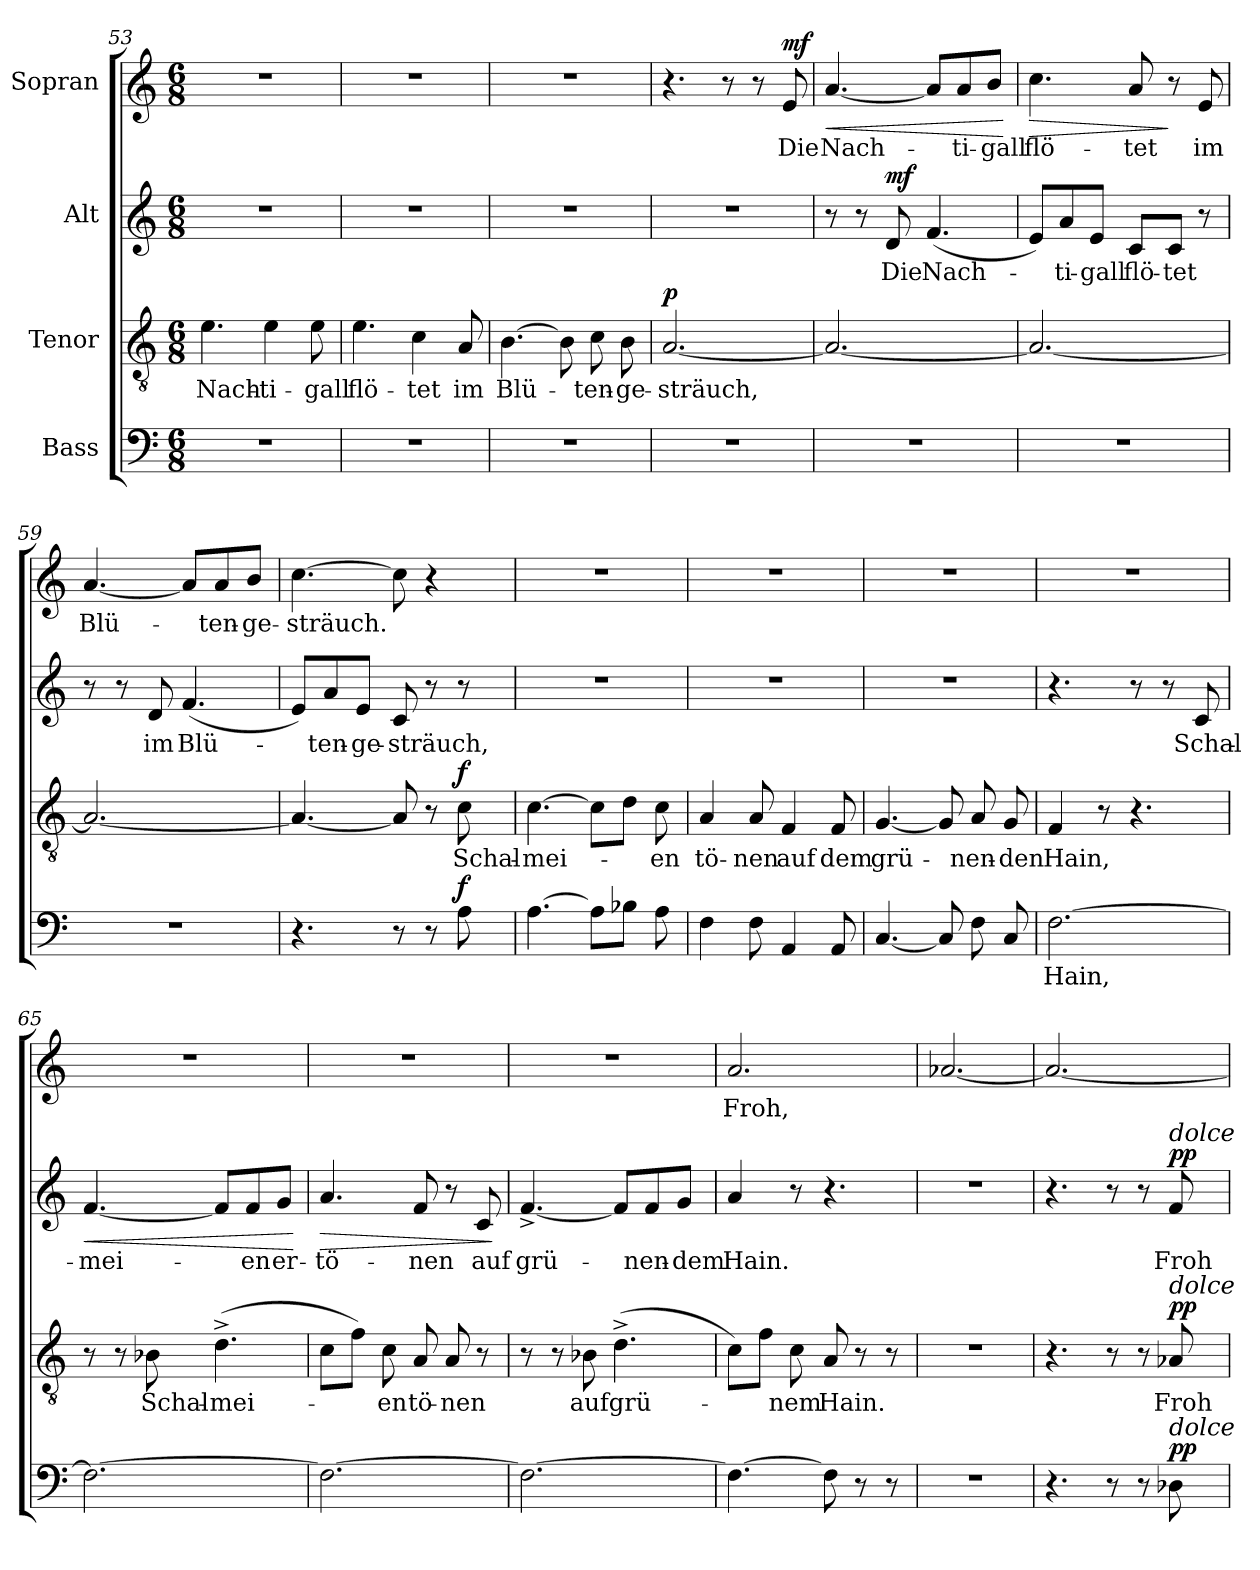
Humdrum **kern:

**kern	**text	**dynam	**kern	**text	**dynam	**kern	**text	**dynam	**kern	**text	**dynam
*part4	*part4	*part4	*part3	*part3	*part3	*part2	*part2	*part2	*part1	*part1	*part1
*staff4	*staff4	*staff4	*staff3	*staff3	*staff3	*staff2	*staff2	*staff2	*staff1	*staff1	*staff1
*I"Bass	*	*	*I"Tenor	*	*	*I"Alt	*	*	*I"Sopran	*	*
*clefF4	*	*	*clefGv2	*	*	*clefG2	*	*	*clefG2	*	*
*k[]	*	*	*k[]	*	*	*k[]	*	*	*k[]	*	*
*M6/8	*	*	*M6/8	*	*	*M6/8	*	*	*M6/8	*	*
=53	=53	=53	=53	=53	=53	=53	=53	=53	=53	=53	=53
2.r	.	.	4.e\	Nach-	.	2.r	.	.	2.r	.	.
.	.	.	4e\	-ti-	.	.	.	.	.	.	.
.	.	.	8e\	-gall	.	.	.	.	.	.	.
=54	=54	=54	=54	=54	=54	=54	=54	=54	=54	=54	=54
2.r	.	.	4.e\	flö-	.	2.r	.	.	2.r	.	.
.	.	.	4c\	-tet	.	.	.	.	.	.	.
.	.	.	8A/	im	.	.	.	.	.	.	.
=55	=55	=55	=55	=55	=55	=55	=55	=55	=55	=55	=55
2.r	.	.	[4.B\	Blü-	.	2.r	.	.	2.r	.	.
.	.	.	8B\]	.	.	.	.	.	.	.	.
.	.	.	8c\	-ten-	.	.	.	.	.	.	.
.	.	.	8B\	-ge-	.	.	.	.	.	.	.
=56	=56	=56	=56	=56	=56	=56	=56	=56	=56	=56	=56
!	!	!	!	!	!LO:DY:a	!	!	!	!	!	!
2.r	.	.	[2.A/	-sträuch,	p	2.r	.	.	4.r	.	.
.	.	.	.	.	.	.	.	.	8r	.	.
.	.	.	.	.	.	.	.	.	8r	.	.
!	!	!	!	!	!	!	!	!	!	!	!LO:DY:a
.	.	.	.	.	.	.	.	.	8e/	Die	mf
=57	=57	=57	=57	=57	=57	=57	=57	=57	=57	=57	=57
!	!	!	!	!	!	!	!	!	!	!	!LO:HP:b
2.r	.	.	2.A/_	.	.	8r	.	.	[4.a/	Nach-	<
.	.	.	.	.	.	8r	.	.	.	.	.
!	!	!	!	!	!	!	!	!LO:DY:a	!	!	!
.	.	.	.	.	.	8d/	Die	mf	.	.	.
.	.	.	.	.	.	(4.f/	Nach-	.	8a/L]	.	.
.	.	.	.	.	.	.	.	.	8a/	-ti-	.
.	.	.	.	.	.	.	.	.	8b/J	-gall	.
.	.	.	.	.	.	.	.	.	.	.	[
!!LO:PB:g=z
=58	=58	=58	=58	=58	=58	=58	=58	=58	=58	=58	=58
!	!	!	!	!	!	!	!	!	!	!	!LO:HP:b
2.r	.	.	2.A/_	.	.	8e/L)	.	.	4.cc\	flö-	>
.	.	.	.	.	.	8a/	-ti-	.	.	.	.
.	.	.	.	.	.	8e/J	-gall	.	.	.	.
.	.	.	.	.	.	8c/L	flö-	.	8a/	-tet	.
.	.	.	.	.	.	8c/J	-tet	.	8r	.	]
.	.	.	.	.	.	8r	.	.	8e/	im	.
=59	=59	=59	=59	=59	=59	=59	=59	=59	=59	=59	=59
2.r	.	.	2.A/_	.	.	8r	.	.	[4.a/	Blü-	.
.	.	.	.	.	.	8r	.	.	.	.	.
.	.	.	.	.	.	8d/	im	.	.	.	.
.	.	.	.	.	.	(4.f/	Blü-	.	8a/L]	.	.
.	.	.	.	.	.	.	.	.	8a/	-ten-	.
.	.	.	.	.	.	.	.	.	8b/J	-ge-	.
=60	=60	=60	=60	=60	=60	=60	=60	=60	=60	=60	=60
4.r	.	.	4.A/_	.	.	8e/L)	.	.	[4.cc\	-sträuch.	.
.	.	.	.	.	.	8a/	-ten-	.	.	.	.
.	.	.	.	.	.	8e/J	-ge-	.	.	.	.
8r	.	.	8A/]	.	.	8c/	-sträuch,	.	8cc\]	.	.
8r	.	.	8r	.	.	8r	.	.	4r	.	.
!	!	!LO:DY:a	!	!	!LO:DY:a	!	!	!	!	!	!
8A\	.	f	8c\	Schal-	f	8r	.	.	.	.	.
=61	=61	=61	=61	=61	=61	=61	=61	=61	=61	=61	=61
[4.A\	.	.	[4.c\	-mei-	.	2.r	.	.	2.r	.	.
8A\L]	.	.	8c\L]	.	.	.	.	.	.	.	.
8B-X\J	.	.	8d\J	.	.	.	.	.	.	.	.
8A\	.	.	8c\	-en	.	.	.	.	.	.	.
=62	=62	=62	=62	=62	=62	=62	=62	=62	=62	=62	=62
4F\	.	.	4A/	tö-	.	2.r	.	.	2.r	.	.
8F\	.	.	8A/	-nen	.	.	.	.	.	.	.
4AA/	.	.	4F/	auf	.	.	.	.	.	.	.
8AA/	.	.	8F/	dem	.	.	.	.	.	.	.
!!LO:LB:g=z
=63	=63	=63	=63	=63	=63	=63	=63	=63	=63	=63	=63
[4.C/	.	.	[4.G/	grü-	.	2.r	.	.	2.r	.	.
8C/]	.	.	8G/]	.	.	.	.	.	.	.	.
8F\	.	.	8A/	-nen-	.	.	.	.	.	.	.
8C/	.	.	8G/	-den	.	.	.	.	.	.	.
=64	=64	=64	=64	=64	=64	=64	=64	=64	=64	=64	=64
[2.F\	Hain,	.	4F/	Hain,	.	4.r	.	.	2.r	.	.
.	.	.	8r	.	.	.	.	.	.	.	.
.	.	.	4.r	.	.	8r	.	.	.	.	.
.	.	.	.	.	.	8r	.	.	.	.	.
.	.	.	.	.	.	8c/	Schal-	.	.	.	.
=65	=65	=65	=65	=65	=65	=65	=65	=65	=65	=65	=65
!	!	!	!	!	!	!	!	!LO:HP:b	!	!	!
2.F\_	.	.	8r	.	.	[4.f/	-mei-	<	2.r	.	.
.	.	.	8r	.	.	.	.	.	.	.	.
.	.	.	8B-X\	Schal-	.	.	.	.	.	.	.
.	.	.	(4.d^\	-mei-	.	8f/L]	.	.	.	.	.
.	.	.	.	.	.	8f/	-en	.	.	.	.
.	.	.	.	.	.	8g/J	er-	.	.	.	.
.	.	.	.	.	.	.	.	[	.	.	.
=66	=66	=66	=66	=66	=66	=66	=66	=66	=66	=66	=66
!	!	!	!	!	!	!	!	!LO:HP:b	!	!	!
2.F\_	.	.	8c\L	.	.	4.a/	-tö-	>	2.r	.	.
.	.	.	8f\J)	.	.	.	.	.	.	.	.
.	.	.	8c\	-en	.	.	.	.	.	.	.
.	.	.	8A/	tö-	.	8f/	-nen	.	.	.	.
.	.	.	8A/	-nen	.	8r	.	.	.	.	.
.	.	.	8r	.	.	8c/	auf	.	.	.	.
.	.	.	.	.	.	.	.	]	.	.	.
=67	=67	=67	=67	=67	=67	=67	=67	=67	=67	=67	=67
2.F\_	.	.	8r	.	.	[4.f^/	grü-	.	2.r	.	.
.	.	.	8r	.	.	.	.	.	.	.	.
.	.	.	8B-X\	auf	.	.	.	.	.	.	.
.	.	.	(4.d^\	grü-	.	8f/L]	.	.	.	.	.
.	.	.	.	.	.	8f/	-nen-	.	.	.	.
.	.	.	.	.	.	8g/J	-dem	.	.	.	.
!!LO:LB:g=z
=68	=68	=68	=68	=68	=68	=68	=68	=68	=68	=68	=68
4.F\_	.	.	8c\L)	.	.	4a/	Hain.	.	2.a/	Froh,	.
.	.	.	8f\J	.	.	.	.	.	.	.	.
.	.	.	8c\	-nem	.	8r	.	.	.	.	.
8F\]	.	.	8A/	Hain.	.	4.r	.	.	.	.	.
8r	.	.	8r	.	.	.	.	.	.	.	.
8r	.	.	8r	.	.	.	.	.	.	.	.
=69	=69	=69	=69	=69	=69	=69	=69	=69	=69	=69	=69
2.r	.	.	2.r	.	.	2.r	.	.	[2.a-X/	.	.
=70	=70	=70	=70	=70	=70	=70	=70	=70	=70	=70	=70
4.r	.	.	4.r	.	.	4.r	.	.	2.a-/_	.	.
8r	.	.	8r	.	.	8r	.	.	.	.	.
8r	.	.	8r	.	.	8r	.	.	.	.	.
!	!	!	!	!	!	!LO:TX:a:i:t=dolce	!	!	!	!	!
!	!	!	!LO:TX:a:i:t=dolce	!	!	!	!	!	!	!	!
!LO:TX:a:i:t=dolce	!	!	!	!	!	!	!	!	!	!	!
!	!	!LO:DY:a	!	!	!LO:DY:a	!	!	!LO:DY:a	!	!	!
8D-X\	.	pp	8A-X/	Froh	pp	8f/	Froh	pp	.	.	.
=	=	=	=	=	=	=	=	=	=	=	=
*-	*-	*-	*-	*-	*-	*-	*-	*-	*-	*-	*-
